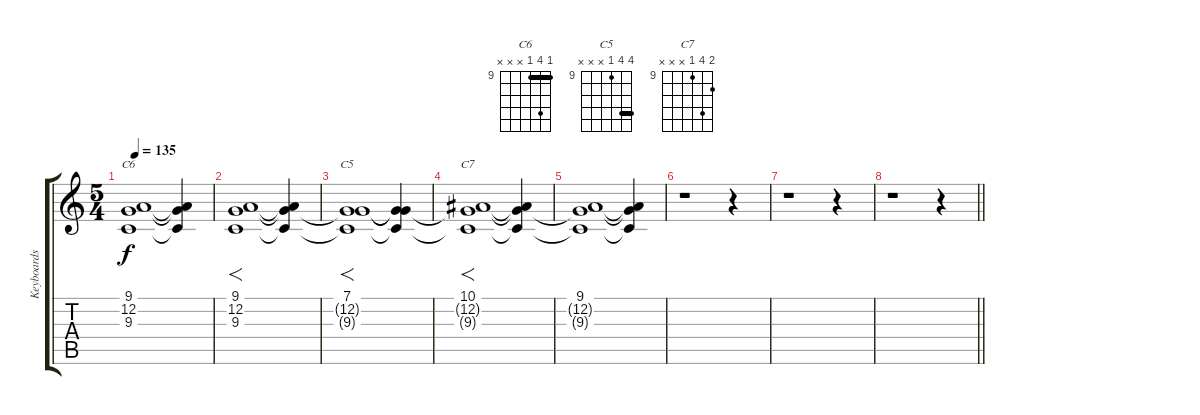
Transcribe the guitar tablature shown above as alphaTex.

\track ("Keyboards I - Strings" "Keyboards ") {instrument stringensemble1}
\staff {score tabs}
\tuning (C4 G3 Eb3 Bb2 F2 C2) {hide}
\chord ("C6" 9 12 9 x x x) {firstfret 9 barre 9}
\chord ("C5" 12 12 9 x x x) {firstfret 9 barre 12}
\chord ("C7" 10 12 9 x x x) {firstfret 9}
\ts (5 4)
\tempo 135
\clef g2
\ks c
(9.1 12.2{t} 9.3{t}).1{ch "C6" dy f} (9.1{t} 12.2{t} 9.3{t}).4 |
(9.1 12.2 9.3).1{f} (9.1{t} 12.2{t} 9.3{t}).4 |
(7.1 12.2{t} 9.3{t}).1{f ch "C5"} (7.1{t} 12.2{t} 9.3{t}).4 |
(10.1 12.2{t} 9.3{t}).1{f ch "C7"} (10.1{t} 12.2{t} 9.3{t}).4 |
(9.1 12.2{t} 9.3{t}).1 (9.1{t} 12.2{t} 9.3{t}).4 |
r.1 r.4 |
r.1 r.4 |
\barLineRight lightlight
r.1 r.4
